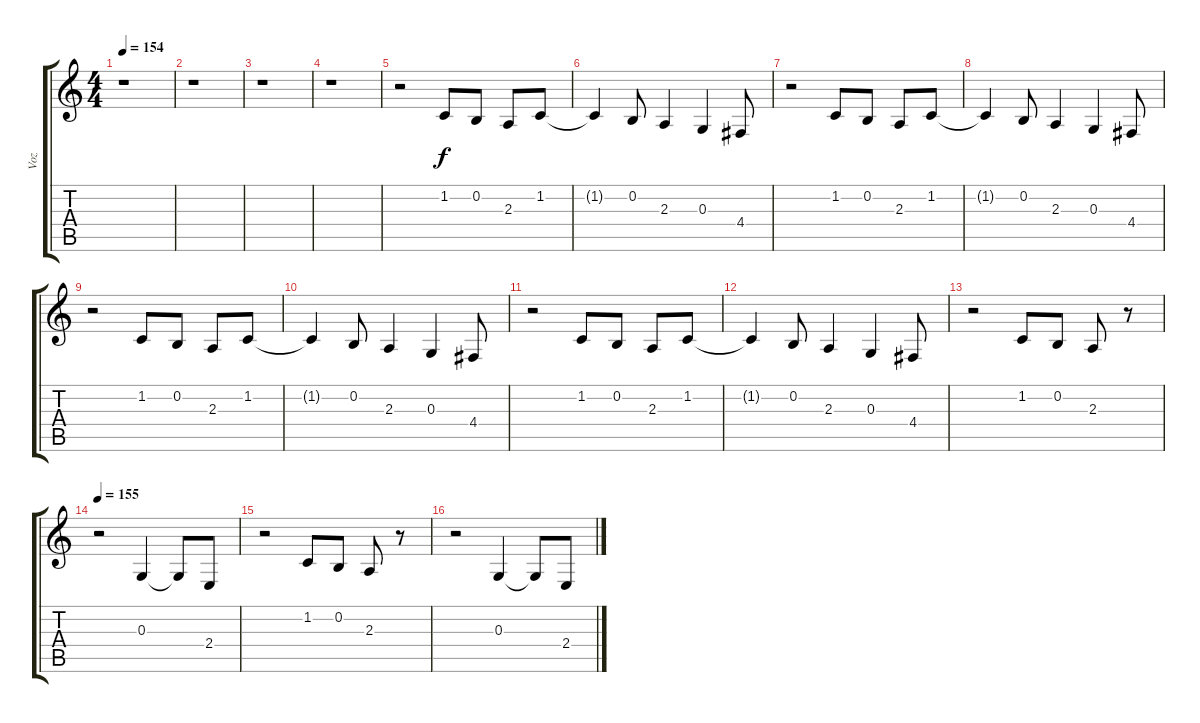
\track ("Voz " "Voz ") {instrument altosax}
\staff {score tabs}
\tuning (E4 B3 G3 D3 A2 E2) {hide}
\ts (4 4)
\tempo 154
\clef g2
\ks c
r.1{dy f instrument altosax} |
r.1 |
r.1 |
r.1 |
r.2 1.2.8 0.2.8 2.3.8 1.2.8 |
1.2{t}.4 0.2.8 2.3.4 0.3.4 4.4.8 |
r.2 1.2.8 0.2.8 2.3.8 1.2.8 |
1.2{t}.4 0.2.8 2.3.4 0.3.4 4.4.8 |
r.2 1.2.8 0.2.8 2.3.8 1.2.8 |
1.2{t}.4 0.2.8 2.3.4 0.3.4 4.4.8 |
r.2 1.2.8 0.2.8 2.3.8 1.2.8 |
1.2{t}.4 0.2.8 2.3.4 0.3.4 4.4.8 |
r.2 1.2.8 0.2.8 2.3.8 r.8 |
\tempo 155
r.2 0.3.4 0.3{t}.8 2.4.8 |
r.2 1.2.8 0.2.8 2.3.8 r.8 |
r.2 0.3.4 0.3{t}.8 2.4.8
